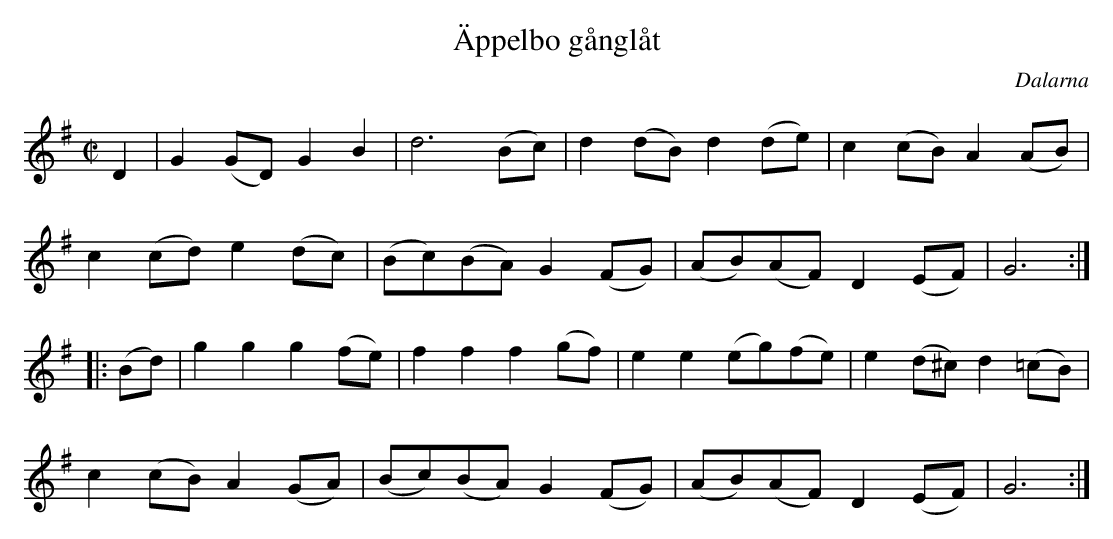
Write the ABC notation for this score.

X:1
T:Äppelbo gånglåt
M:C|
L:1/8
O:Dalarna
K:G
V:1
D2 | G2(GD) G2B2 | d6(Bc) | d2(dB) d2(de) | c2(cB) A2(AB) |
c2(cd) e2(dc) | (Bc)(BA) G2(FG) | (AB)(AF) D2(EF) | G6 :|
|: (Bd) | g2g2 g2(fe) | f2f2 f2(gf) | e2e2 (eg)(fe) | e2(d^c) d2(=cB) |
c2(cB) A2(GA) | (Bc)(BA) G2(FG) | (AB)(AF) D2(EF) | G6 :|
